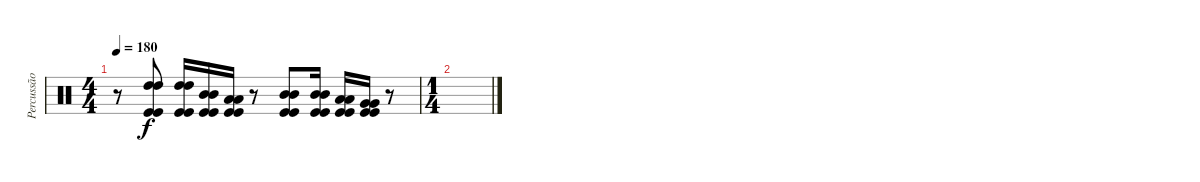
\track ("Percussão" "Percussão") {instrument percussion}
\staff {score}
\articulation defaults
\ts (4 4)
\tempo 180
\clef neutral
\ks c
r.8{dy f} ("High Tom (hit)" "High Tom (hit)" "Kick (hit)" "Kick (hit)").8 ("High Tom (hit)" "High Tom (hit)" "Kick (hit)" "Kick (hit)").16 ("Mid Tom (hit)" "Mid Tom (hit)" "Kick (hit)" "Kick (hit)").16 ("Low Tom (hit)" "Low Tom (hit)" "Kick (hit)" "Kick (hit)").16 r.8 ("Mid Tom (hit)" "Mid Tom (hit)" "Kick (hit)" "Kick (hit)").8 ("Mid Tom (hit)" "Mid Tom (hit)" "Kick (hit)" "Kick (hit)").16 ("Low Tom (hit)" "Low Tom (hit)" "Kick (hit)" "Kick (hit)").16 ("Very Low Tom (hit)" "Very Low Tom (hit)" "Kick (hit)" "Kick (hit)").16 r.8 |
\ts (1 4)
